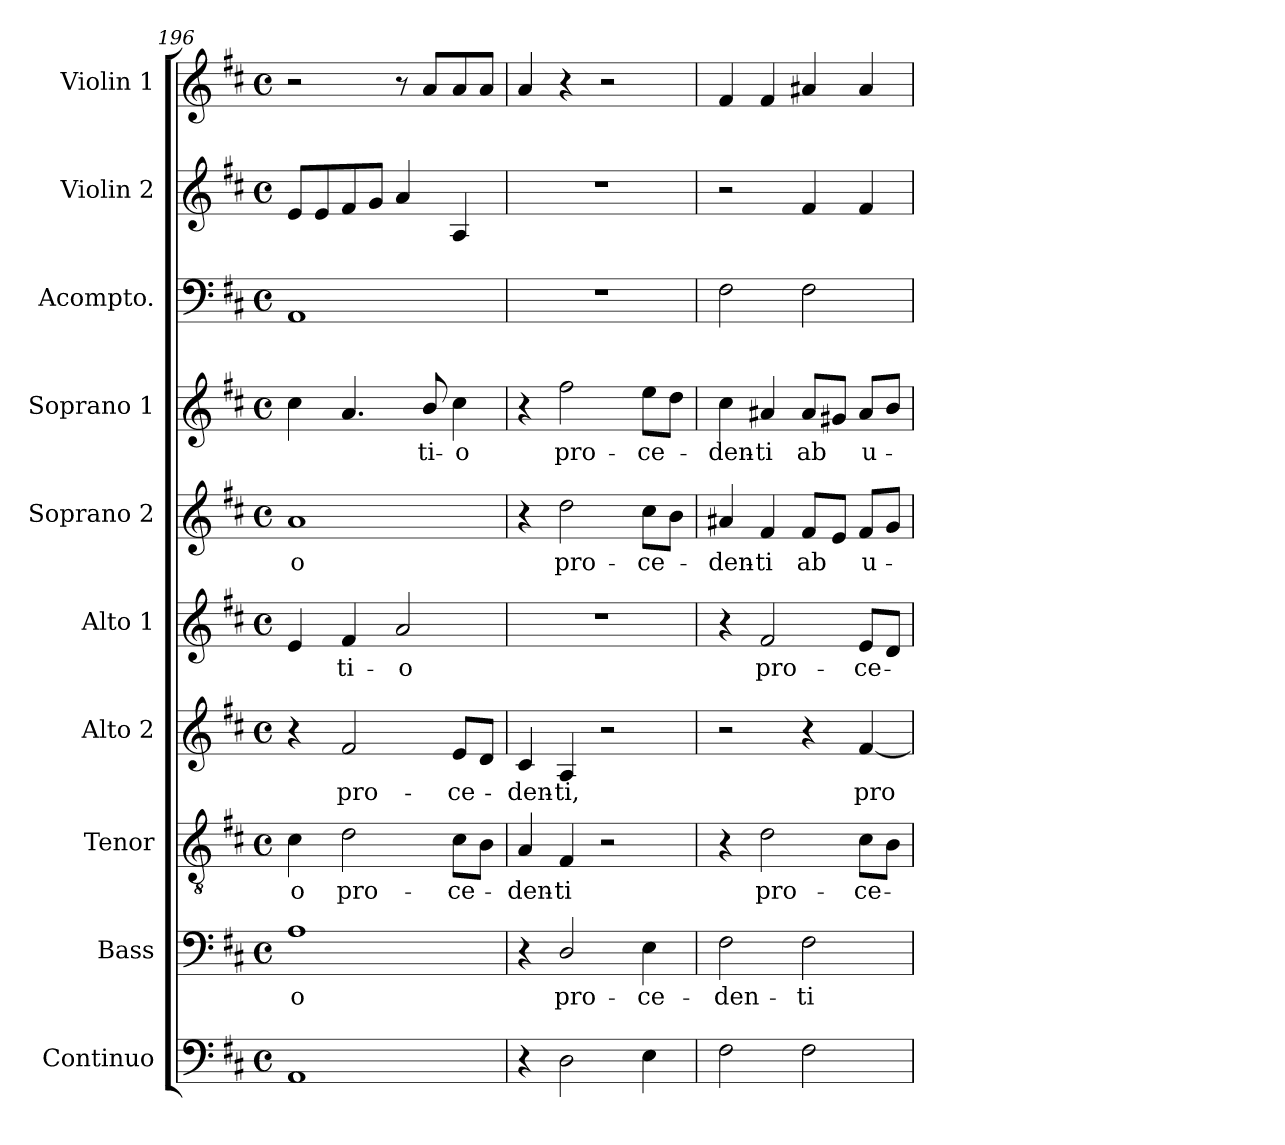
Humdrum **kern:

**kern	**kern	**text	**kern	**text	**kern	**text	**kern	**text	**kern	**text	**kern	**text	**kern	**kern	**kern
*part10	*part9	*part9	*part8	*part8	*part7	*part7	*part6	*part6	*part5	*part5	*part4	*part4	*part3	*part2	*part1
*staff10	*staff9	*staff9	*staff8	*staff8	*staff7	*staff7	*staff6	*staff6	*staff5	*staff5	*staff4	*staff4	*staff3	*staff2	*staff1
*I"Continuo	*I"Bass	*	*I"Tenor	*	*I"Alto 2	*	*I"Alto 1	*	*I"Soprano 2	*	*I"Soprano 1	*	*I"Acompto.	*I"Violin 2	*I"Violin 1
*I'Cont.	*I'B.	*	*I'T.	*	*I'A2.	*	*I'A1.	*	*I'S2.	*	*I'S1.	*	*I'Ac.	*I'Vln. 2	*I'Vln. 1
*clefF4	*clefF4	*	*clefGv2	*	*clefG2	*	*clefG2	*	*clefG2	*	*clefG2	*	*clefF4	*clefG2	*clefG2
*	*	*	*ITrd7c12	*	*	*	*	*	*	*	*	*	*	*	*
*k[f#c#]	*k[f#c#]	*	*k[f#c#]	*	*k[f#c#]	*	*k[f#c#]	*	*k[f#c#]	*	*k[f#c#]	*	*k[f#c#]	*k[f#c#]	*k[f#c#]
*D:	*D:	*	*D:	*	*D:	*	*D:	*	*D:	*	*D:	*	*D:	*D:	*D:
*M4/4	*M4/4	*	*M4/4	*	*M4/4	*	*M4/4	*	*M4/4	*	*M4/4	*	*M4/4	*M4/4	*M4/4
*met(c)	*met(c)	*	*met(c)	*	*met(c)	*	*met(c)	*	*met(c)	*	*met(c)	*	*met(c)	*met(c)	*met(c)
=196	=196	=196	=196	=196	=196	=196	=196	=196	=196	=196	=196	=196	=196	=196	=196
!	!	!LO:LY:b:color=#000000	!	!	!	!	!	!	!	!	!	!	!	!	!
!	!	!	!	!LO:LY:b:color=#000000	!	!	!	!	!	!	!	!	!	!	!
!	!	!	!	!	!	!	!	!	!	!LO:LY:b:color=#000000	!	!	!	!	!
1AAi	1Ai	-o	4C#i\	-o	4r	.	4ei/	.	1ai	-o	4cc#i\	.	1AAi	8ei/L	2r
.	.	.	.	.	.	.	.	.	.	.	.	.	.	8ei/	.
!	!	!	!	!LO:LY:b:color=#000000	!	!	!	!	!	!	!	!	!	!	!
!	!	!	!	!	!	!LO:LY:b:color=#000000	!	!	!	!	!	!	!	!	!
!	!	!	!	!	!	!	!	!LO:LY:b:color=#000000	!	!	!	!	!	!	!
.	.	.	2Di\	pro-	2f#i/	pro-	4f#i/	-ti-	.	.	4.ai/	.	.	8f#i/	.
.	.	.	.	.	.	.	.	.	.	.	.	.	.	8gi/J	.
!	!	!	!	!	!	!	!	!LO:LY:b:color=#000000	!	!	!	!	!	!	!
.	.	.	.	.	.	.	2ai/	-o	.	.	.	.	.	4ai/	8r
!	!	!	!	!	!	!	!	!	!	!	!	!LO:LY:b:color=#000000	!	!	!
.	.	.	.	.	.	.	.	.	.	.	8bi/	-ti-	.	.	8ai/L
!	!	!	!	!LO:LY:b:color=#000000	!	!	!	!	!	!	!	!	!	!	!
!	!	!	!	!	!	!LO:LY:b:color=#000000	!	!	!	!	!	!	!	!	!
!	!	!	!	!	!	!	!	!	!	!	!	!LO:LY:b:color=#000000	!	!	!
.	.	.	8C#i\L	-ce-	8ei/L	-ce-	.	.	.	.	4cc#i\	-o	.	4Ai/	8ai/
.	.	.	8BBi\J	.	8di/J	.	.	.	.	.	.	.	.	.	8ai/J
!!LO:PB:g=z
=197	=197	=197	=197	=197	=197	=197	=197	=197	=197	=197	=197	=197	=197	=197	=197
!	!	!	!	!LO:LY:b:color=#000000	!	!	!	!	!	!	!	!	!	!	!
!	!	!	!	!	!	!LO:LY:b:color=#000000	!	!	!	!	!	!	!	!	!
4r	4r	.	4AAi/	-den-	4c#i/	-den-	1r	.	4r	.	4r	.	1r	1r	4ai/
!	!	!LO:LY:b:color=#000000	!	!	!	!	!	!	!	!	!	!	!	!	!
!	!	!	!	!LO:LY:b:color=#000000	!	!	!	!	!	!	!	!	!	!	!
!	!	!	!	!	!	!LO:LY:b:color=#000000	!	!	!	!	!	!	!	!	!
!	!	!	!	!	!	!	!	!	!	!LO:LY:b:color=#000000	!	!	!	!	!
!	!	!	!	!	!	!	!	!	!	!	!	!LO:LY:b:color=#000000	!	!	!
2Di\	2Di/	pro-	4FF#i/	-ti	4Ai/	-ti,	.	.	2ddi\	pro-	2ff#i\	pro-	.	.	4r
.	.	.	2r	.	2r	.	.	.	.	.	.	.	.	.	2r
!	!	!LO:LY:b:color=#000000	!	!	!	!	!	!	!	!	!	!	!	!	!
!	!	!	!	!	!	!	!	!	!	!LO:LY:b:color=#000000	!	!	!	!	!
!	!	!	!	!	!	!	!	!	!	!	!	!LO:LY:b:color=#000000	!	!	!
4Ei\	4Ei\	-ce-	.	.	.	.	.	.	8cc#i\L	-ce-	8eei\L	-ce-	.	.	.
.	.	.	.	.	.	.	.	.	8bi\J	.	8ddi\J	.	.	.	.
=198	=198	=198	=198	=198	=198	=198	=198	=198	=198	=198	=198	=198	=198	=198	=198
!	!	!LO:LY:b:color=#000000	!	!	!	!	!	!	!	!	!	!	!	!	!
!	!	!	!	!	!	!	!	!	!	!LO:LY:b:color=#000000	!	!	!	!	!
!	!	!	!	!	!	!	!	!	!	!	!	!LO:LY:b:color=#000000	!	!	!
2F#i\	2F#i\	-den-	4r	.	2r	.	4r	.	4a#Xi/	-den-	4cc#i\	-den-	2F#i\	2r	4f#i/
!	!	!	!	!LO:LY:b:color=#000000	!	!	!	!	!	!	!	!	!	!	!
!	!	!	!	!	!	!	!	!LO:LY:b:color=#000000	!	!	!	!	!	!	!
!	!	!	!	!	!	!	!	!	!	!LO:LY:b:color=#000000	!	!	!	!	!
!	!	!	!	!	!	!	!	!	!	!	!	!LO:LY:b:color=#000000	!	!	!
.	.	.	2Di\	pro-	.	.	2f#i/	pro-	4f#i/	-ti	4a#Xi/	-ti	.	.	4f#i/
!	!	!LO:LY:b:color=#000000	!	!	!	!	!	!	!	!	!	!	!	!	!
!	!	!	!	!	!	!	!	!	!	!LO:LY:b:color=#000000	!	!	!	!	!
!	!	!	!	!	!	!	!	!	!	!	!	!LO:LY:b:color=#000000	!	!	!
2F#i\	2F#i\	-ti	.	.	4r	.	.	.	8f#i/L	ab	8a#i/L	ab	2F#i\	4f#i/	4a#Xi/
.	.	.	.	.	.	.	.	.	8ei/J	.	8g#Xi/J	.	.	.	.
!	!	!	!	!LO:LY:b:color=#000000	!	!	!	!	!	!	!	!	!	!	!
!	!	!	!	!	!	!LO:LY:b:color=#000000	!	!	!	!	!	!	!	!	!
!	!	!	!	!	!	!	!	!LO:LY:b:color=#000000	!	!	!	!	!	!	!
!	!	!	!	!	!	!	!	!	!	!LO:LY:b:color=#000000	!	!	!	!	!
!	!	!	!	!	!	!	!	!	!	!	!	!LO:LY:b:color=#000000	!	!	!
.	.	.	8C#i\L	-ce-	[<4f#i/	pro-	8ei/L	-ce-	8f#i/L	u-	8a#i/L	u-	.	4f#i/	4a#i/
.	.	.	8BBi\J	.	.	.	8di/J	.	8gi/J	.	8bi/J	.	.	.	.
=	=	=	=	=	=	=	=	=	=	=	=	=	=	=	=
*-	*-	*-	*-	*-	*-	*-	*-	*-	*-	*-	*-	*-	*-	*-	*-
